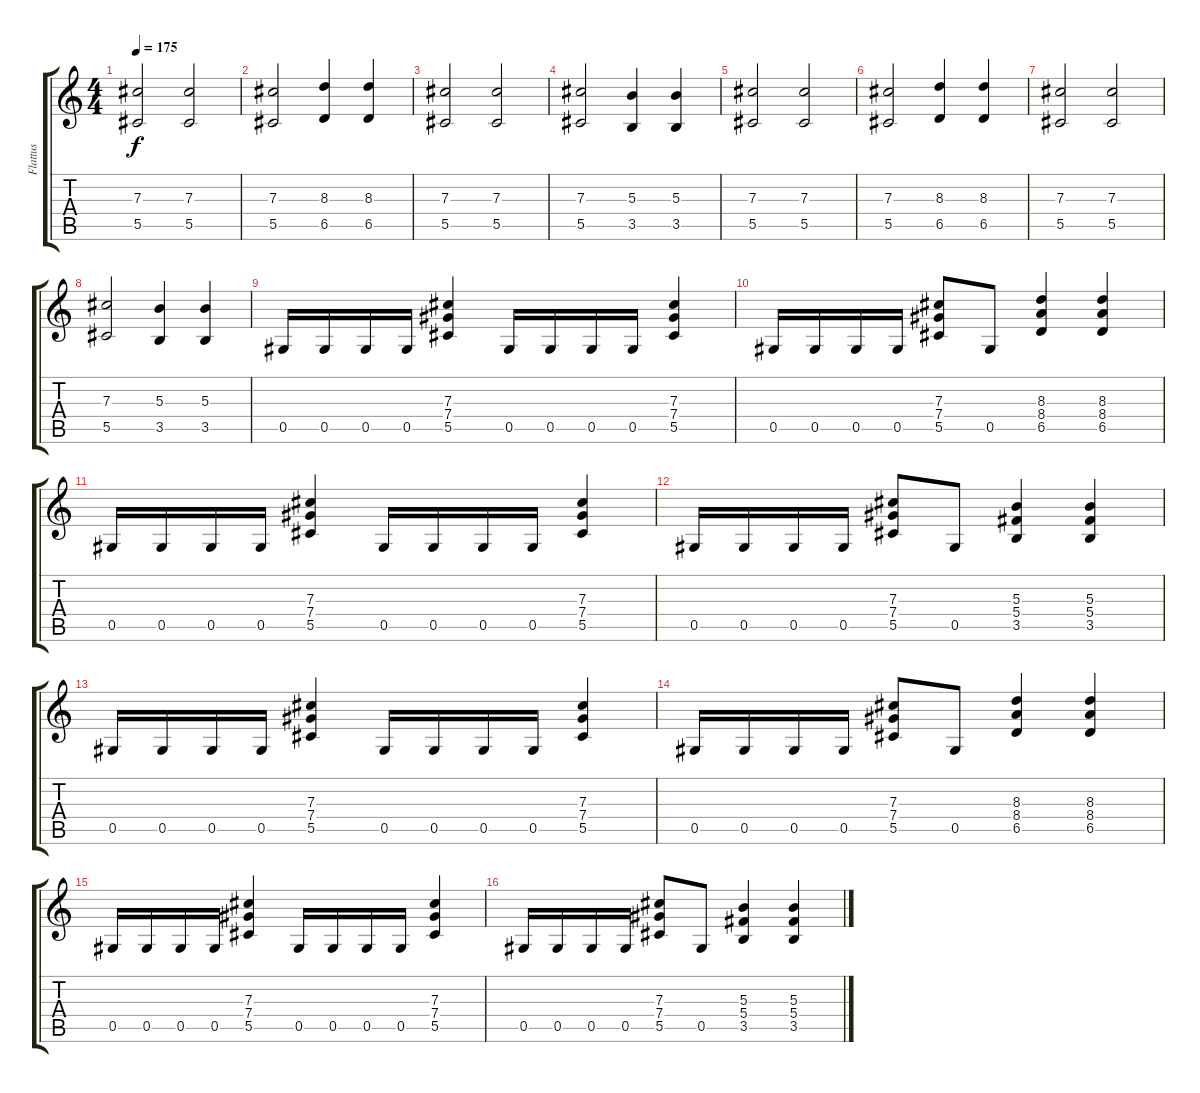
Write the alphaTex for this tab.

\track ("Flattus" "Flattus") {instrument distortionguitar}
\staff {score tabs}
\tuning (Eb4 Bb3 Gb3 Db3 Ab2 Eb2) {hide}
\ts (4 4)
\tempo 175
\clef g2
\ks c
(7.3 5.5).2{dy f} (7.3 5.5).2 |
(7.3 5.5).2 (8.3 6.5).4 (8.3 6.5).4 |
(7.3 5.5).2 (7.3 5.5).2 |
(7.3 5.5).2 (5.3 3.5).4 (5.3 3.5).4 |
(7.3 5.5).2 (7.3 5.5).2 |
(7.3 5.5).2 (8.3 6.5).4 (8.3 6.5).4 |
(7.3 5.5).2 (7.3 5.5).2 |
(7.3 5.5).2 (5.3 3.5).4 (5.3 3.5).4 |
0.5.16 0.5.16 0.5.16 0.5.16 (7.3 7.4 5.5).4 0.5.16 0.5.16 0.5.16 0.5.16 (7.3 7.4 5.5).4 |
0.5.16 0.5.16 0.5.16 0.5.16 (7.3 7.4 5.5).8 0.5.8 (8.3 8.4 6.5).4 (8.3 8.4 6.5).4 |
0.5.16 0.5.16 0.5.16 0.5.16 (7.3 7.4 5.5).4 0.5.16 0.5.16 0.5.16 0.5.16 (7.3 7.4 5.5).4 |
0.5.16 0.5.16 0.5.16 0.5.16 (7.3 7.4 5.5).8 0.5.8 (5.3 5.4 3.5).4 (5.3 5.4 3.5).4 |
0.5.16 0.5.16 0.5.16 0.5.16 (7.3 7.4 5.5).4 0.5.16 0.5.16 0.5.16 0.5.16 (7.3 7.4 5.5).4 |
0.5.16 0.5.16 0.5.16 0.5.16 (7.3 7.4 5.5).8 0.5.8 (8.3 8.4 6.5).4 (8.3 8.4 6.5).4 |
0.5.16 0.5.16 0.5.16 0.5.16 (7.3 7.4 5.5).4 0.5.16 0.5.16 0.5.16 0.5.16 (7.3 7.4 5.5).4 |
0.5.16 0.5.16 0.5.16 0.5.16 (7.3 7.4 5.5).8 0.5.8 (5.3 5.4 3.5).4 (5.3 5.4 3.5).4
